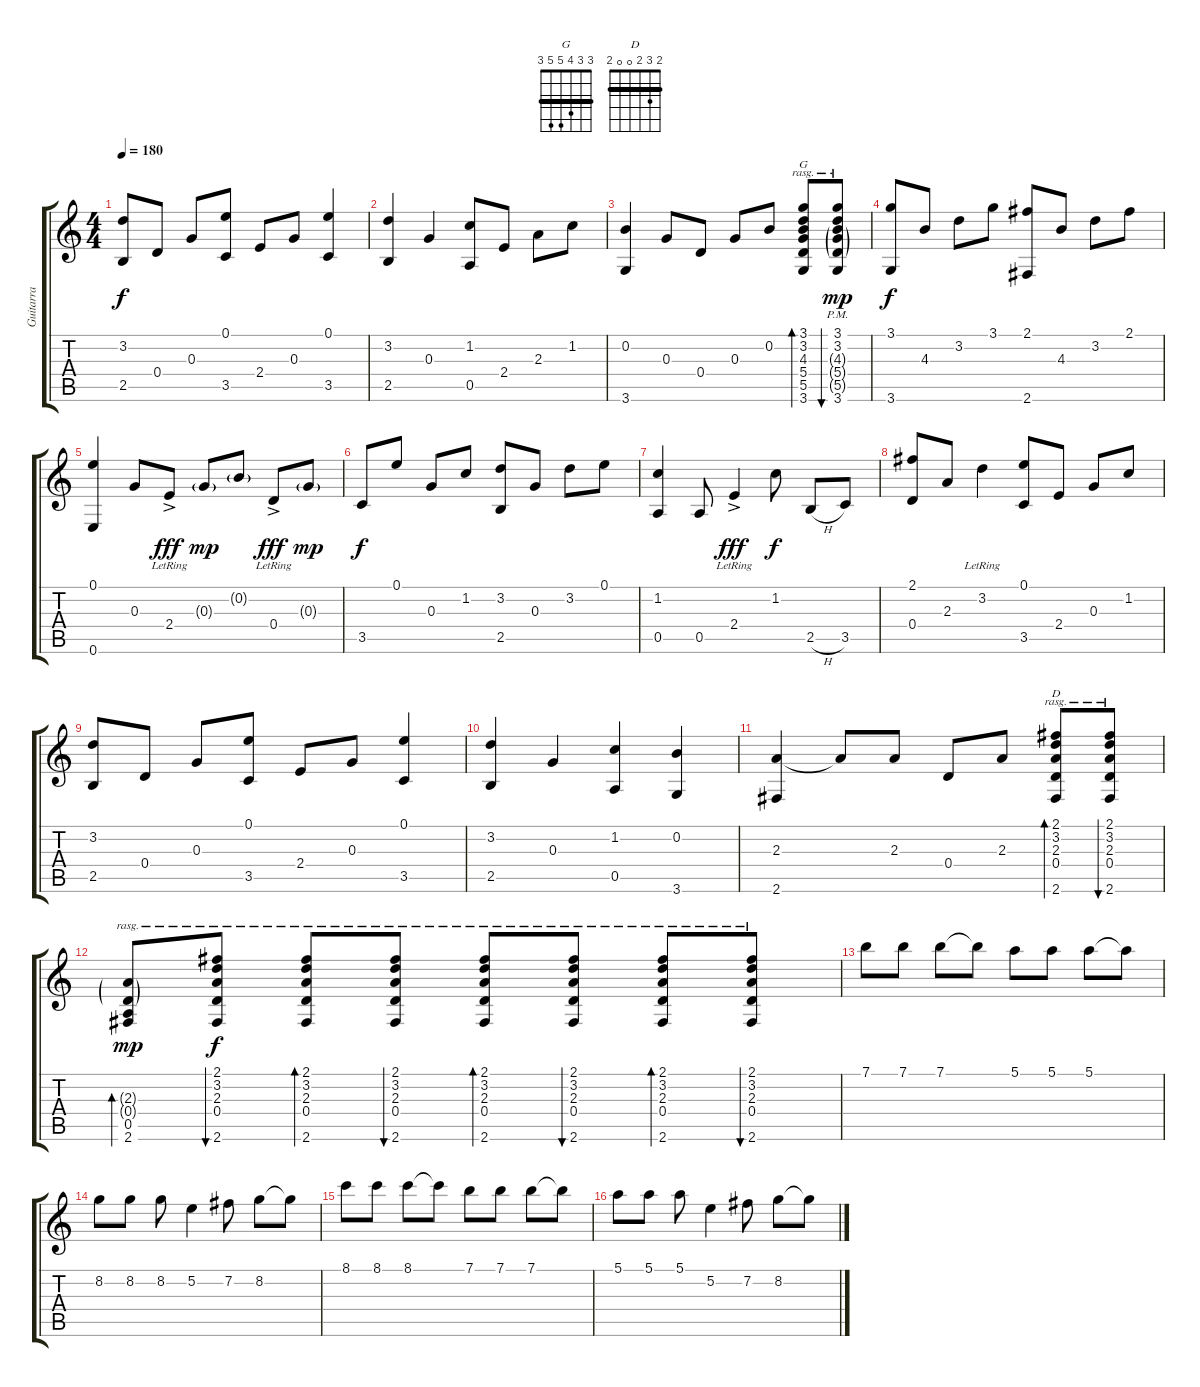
\track ("Guitarra" "Guitarra") {instrument acousticguitarnylon}
\staff {score tabs}
\tuning (E4 B3 G3 D3 A2 E2) {hide}
\chord ("G" 3 3 4 5 5 3) {barre 3}
\chord ("D" 2 3 2 0 0 2) {barre 2}
\ts (4 4)
\tempo 180
\clef g2
\ks c
(3.2 2.5).8{dy f} 0.4.8 0.3.8 (0.1 3.5).8 2.4.8 0.3.8 (0.1 3.5).4 |
(3.2 2.5).4 0.3.4 (1.2 0.5).8 2.4.8 2.3.8 1.2.8 |
(0.2 3.6).4 0.3.8 0.4.8 0.3.8 0.2.8 (3.1 3.2 4.3 5.4 5.5 3.6).8{bd 30 ch "G" rasg ii} (3.1 3.2 4.3{g} 5.4{g} 5.5{g pm} 3.6).8{bu 30 rasg ii dy mp} |
(3.1 3.6).8{dy f} 4.3.8 3.2.8 3.1.8 (2.1 2.6).8 4.3.8 3.2.8 2.1.8 |
(0.1 0.6).4 0.3.8 2.4{ac lr}.8{dy fff} 0.3{g}.8{dy mp} 0.2{g}.8 0.4{ac lr}.8{dy fff} 0.3{g}.8{dy mp} |
3.5.8{dy f} 0.1.8 0.3.8 1.2.8 (3.2 2.5).8 0.3.8 3.2.8 0.1.8 |
(1.2 0.5).4 0.5.8 2.4{ac lr}.4{dy fff} 1.2.8{dy f} 2.5{h}.8 3.5.8 |
(2.1 0.4).8 2.3.8 3.2{lr}.4 (0.1 3.5).8 2.4.8 0.3.8 1.2.8 |
(3.2 2.5).8 0.4.8 0.3.8 (0.1 3.5).8 2.4.8 0.3.8 (0.1 3.5).4 |
(3.2 2.5).4 0.3.4 (1.2 0.5).4 (0.2 3.6).4 |
(2.3 2.6).4 2.3{t}.8 2.3.8 0.4.8 2.3.8 (2.1 3.2 2.3 0.4 2.6).8{bd 30 ch "D" rasg ii} (2.1 3.2 2.3 0.4 2.6).8{bu 30 rasg ii} |
(2.3{g} 0.4{g} 0.5 2.6).8{bd 30 rasg ii dy mp} (2.1 3.2 2.3 0.4 2.6).8{bu 30 rasg ii dy f} (2.1 3.2 2.3 0.4 2.6).8{bd 30 rasg ii} (2.1 3.2 2.3 0.4 2.6).8{bu 30 rasg ii} (2.1 3.2 2.3 0.4 2.6).8{bd 30 rasg ii} (2.1 3.2 2.3 0.4 2.6).8{bu 30 rasg ii} (2.1 3.2 2.3 0.4 2.6).8{bd 30 rasg ii} (2.1 3.2 2.3 0.4 2.6).8{bu 30 rasg ii} |
7.1.8 7.1.8 7.1.8 7.1{t}.8 5.1.8 5.1.8 5.1.8 5.1{t}.8 |
8.2.8 8.2.8 8.2.8 5.2.4 7.2.8 8.2.8 8.2{t}.8 |
8.1.8 8.1.8 8.1.8 8.1{t}.8 7.1.8 7.1.8 7.1.8 7.1{t}.8 |
5.1.8 5.1.8 5.1.8 5.2.4 7.2.8 8.2.8 8.2{t}.8
